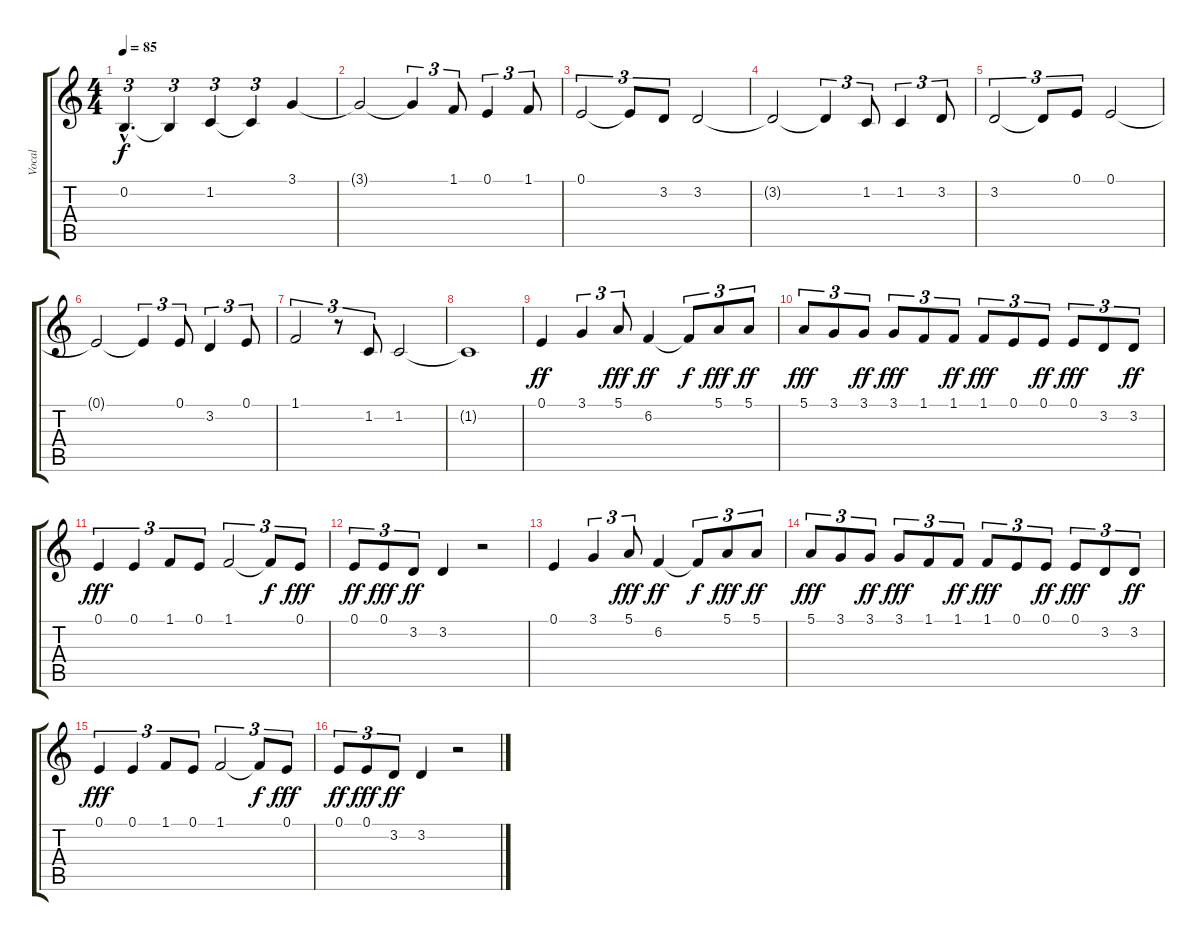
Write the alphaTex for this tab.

\track ("Vocal" "Vocal") {instrument flute}
\staff {score tabs}
\tuning (E4 B3 G3 D3 A2 E2) {hide}
\ts (4 4)
\tempo 85
\clef g2
\ks c
0.2{hac}.4{d tu (3 2) dy f} 0.2{t}.4{tu (3 2)} 1.2.4{tu (3 2)} 1.2{t}.4{tu (3 2)} 3.1.4 |
3.1{t}.2 3.1{t}.4{tu (3 2)} 1.1.8{tu (3 2)} 0.1.4{tu (3 2)} 1.1.8{tu (3 2)} |
0.1.2{tu (3 2)} 0.1{t}.8{tu (3 2)} 3.2.8{tu (3 2)} 3.2.2 |
3.2{t}.2 3.2{t}.4{tu (3 2)} 1.2.8{tu (3 2)} 1.2.4{tu (3 2)} 3.2.8{tu (3 2)} |
3.2.2{tu (3 2)} 3.2{t}.8{tu (3 2)} 0.1.8{tu (3 2)} 0.1.2 |
0.1{t}.2 0.1{t}.4{tu (3 2)} 0.1.8{tu (3 2)} 3.2.4{tu (3 2)} 0.1.8{tu (3 2)} |
1.1.2{tu (3 2)} r.8{tu (3 2)} 1.2.8{tu (3 2)} 1.2.2 |
1.2{t}.1 |
0.1.4{dy ff} 3.1.4{tu (3 2)} 5.1.8{tu (3 2) dy fff} 6.2.4{dy ff} 6.2{t}.8{tu (3 2) dy f} 5.1.8{tu (3 2) dy fff} 5.1.8{tu (3 2) dy ff} |
5.1.8{tu (3 2) dy fff} 3.1.8{tu (3 2)} 3.1.8{tu (3 2) dy ff} 3.1.8{tu (3 2) dy fff} 1.1.8{tu (3 2)} 1.1.8{tu (3 2) dy ff} 1.1.8{tu (3 2) dy fff} 0.1.8{tu (3 2)} 0.1.8{tu (3 2) dy ff} 0.1.8{tu (3 2) dy fff} 3.2.8{tu (3 2)} 3.2.8{tu (3 2) dy ff} |
0.1.4{tu (3 2) dy fff} 0.1.4{tu (3 2)} 1.1.8{tu (3 2)} 0.1.8{tu (3 2)} 1.1.2{tu (3 2)} 1.1{t}.8{tu (3 2) dy f} 0.1.8{tu (3 2) dy fff} |
0.1.8{tu (3 2) dy ff} 0.1.8{tu (3 2) dy fff} 3.2.8{tu (3 2) dy ff} 3.2.4 r.2 |
0.1.4 3.1.4{tu (3 2)} 5.1.8{tu (3 2) dy fff} 6.2.4{dy ff} 6.2{t}.8{tu (3 2) dy f} 5.1.8{tu (3 2) dy fff} 5.1.8{tu (3 2) dy ff} |
5.1.8{tu (3 2) dy fff} 3.1.8{tu (3 2)} 3.1.8{tu (3 2) dy ff} 3.1.8{tu (3 2) dy fff} 1.1.8{tu (3 2)} 1.1.8{tu (3 2) dy ff} 1.1.8{tu (3 2) dy fff} 0.1.8{tu (3 2)} 0.1.8{tu (3 2) dy ff} 0.1.8{tu (3 2) dy fff} 3.2.8{tu (3 2)} 3.2.8{tu (3 2) dy ff} |
0.1.4{tu (3 2) dy fff} 0.1.4{tu (3 2)} 1.1.8{tu (3 2)} 0.1.8{tu (3 2)} 1.1.2{tu (3 2)} 1.1{t}.8{tu (3 2) dy f} 0.1.8{tu (3 2) dy fff} |
0.1.8{tu (3 2) dy ff} 0.1.8{tu (3 2) dy fff} 3.2.8{tu (3 2) dy ff} 3.2.4 r.2
